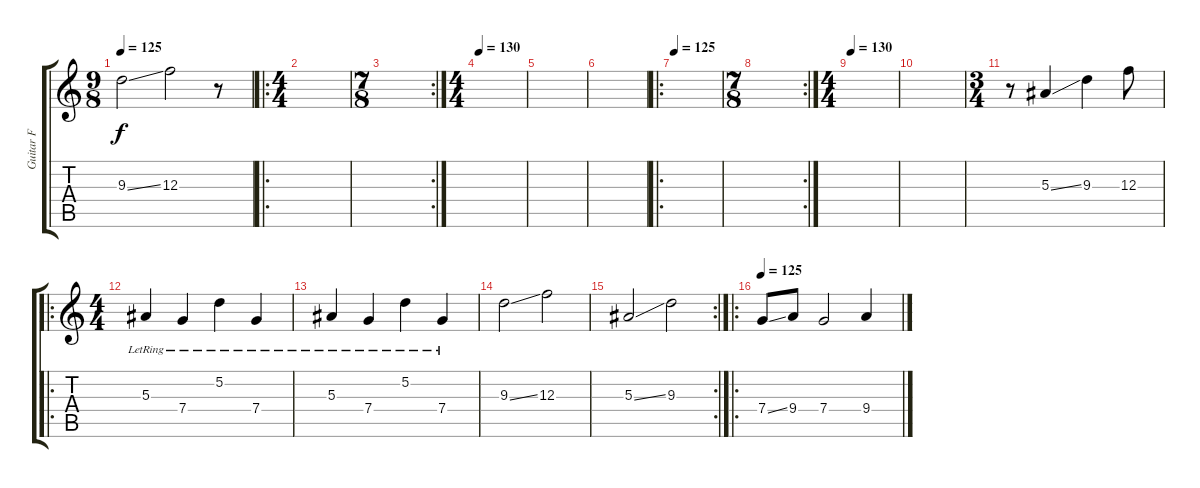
\track ("Guitar F" "Guitar F") {instrument distortionguitar}
\staff {score tabs}
\tuning (D4 A3 F3 C3 G2 C2) {hide}
\ts (9 8)
\tempo 125
\clef g2
\ks c
9.3{ss}.2{dy f} 12.3.2 r.8 |
\ro
\ts (4 4)
|
\rc 2
\ts (7 8)
|
\ts (4 4)
\tempo 130
|
|
|
\ro
\tempo 125
|
\rc 2
\ts (7 8)
|
\ts (4 4)
\tempo 130
|
|
\ts (3 4)
r.8 5.3{ss}.4 9.3.4 12.3.8 |
\ro
\ts (4 4)
5.3{lr}.4 7.4{lr}.4 5.2{lr}.4 7.4{lr}.4 |
5.3{lr}.4 7.4{lr}.4 5.2{lr}.4 7.4{lr}.4 |
9.3{ss}.2 12.3.2 |
\rc 2
5.3{ss}.2 9.3.2 |
\ro
\tempo 125
7.4{ss}.8 9.4.8 7.4.2 9.4.4
